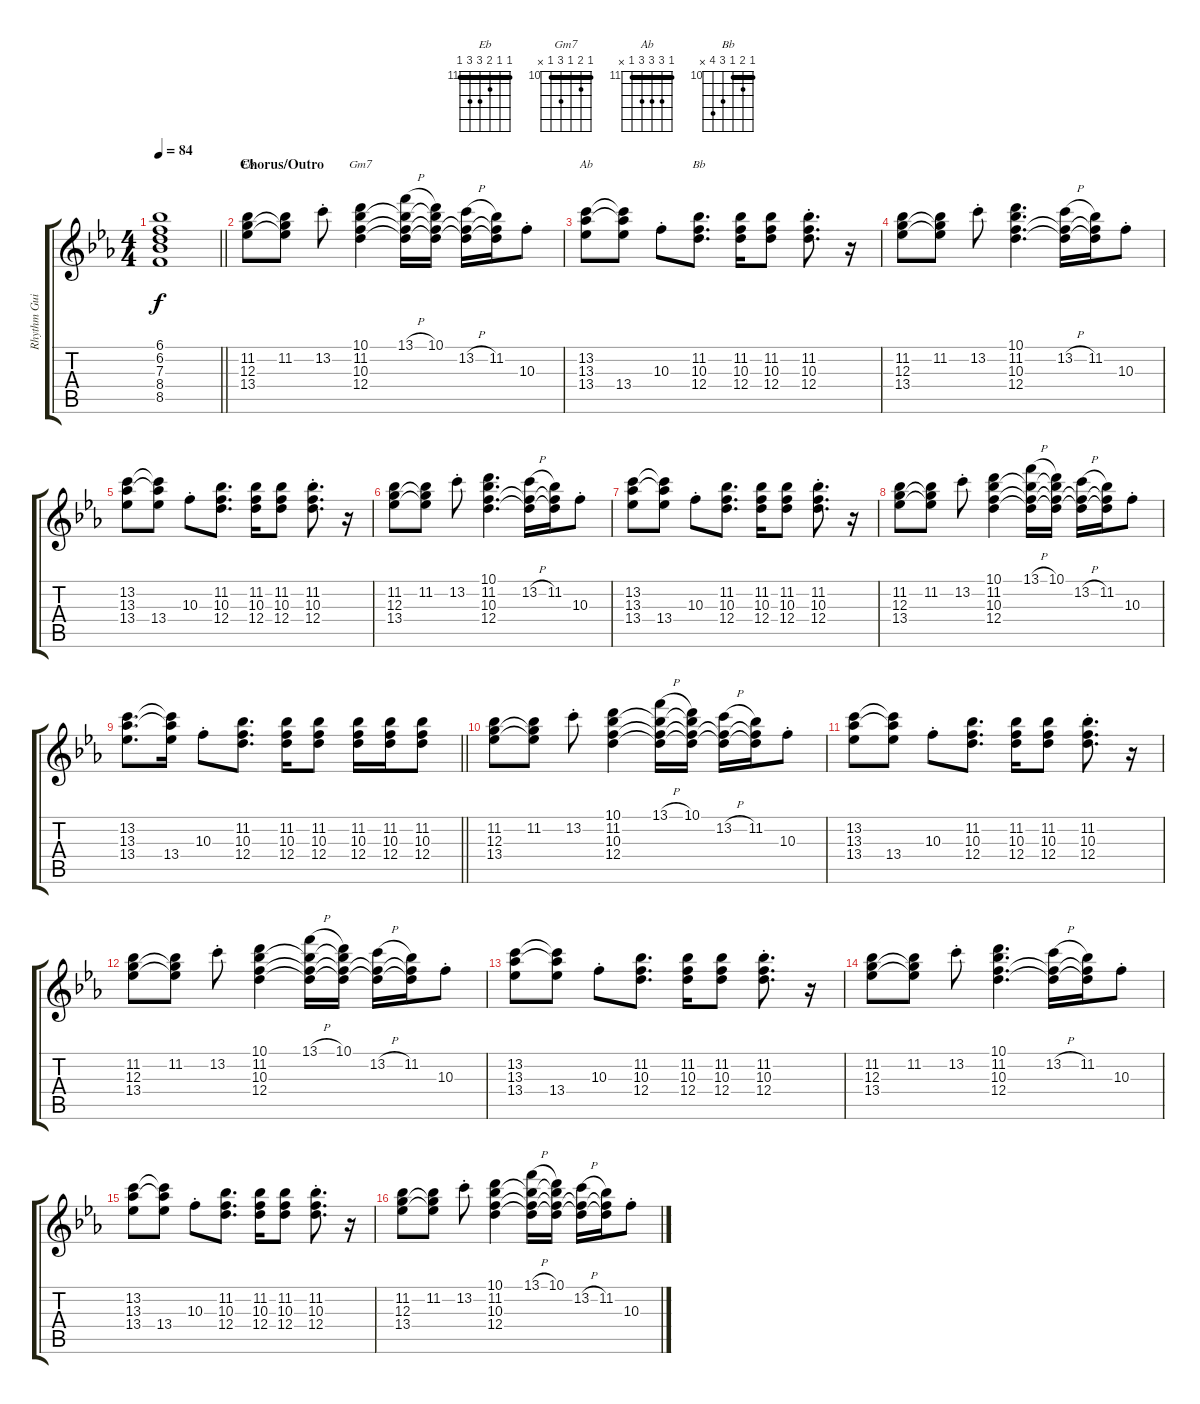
\track ("Rhythm Guitar 1" "Rhythm Gui") {instrument electricguitarjazz}
\staff {score tabs}
\tuning (E4 B3 G3 D3 A2 E2) {hide}
\chord ("Eb" 11 11 12 13 13 11) {firstfret 11 barre 11}
\chord ("Gm7" 10 11 10 12 10 x) {firstfret 10 barre 10}
\chord ("Ab" 11 13 13 13 11 x) {firstfret 11 barre 11}
\chord ("Bb" 10 11 10 12 13 x) {firstfret 10 barre 10}
\ts (4 4)
\tempo 84
\clef g2
\barLineRight lightlight
\ks eb
(6.1 6.2 7.3 8.4 8.5).1{dy f} |
\section ("" "Chorus/Outro")
(11.2 12.3 13.4).8{ch "Eb"} (11.2 12.3{t} 13.4{t}).8 13.2{st}.8 (10.1 11.2 10.3 12.4).4{ch "Gm7"} (13.1{h} 11.2{t} 10.3{t} 12.4{t}).16 (10.1 11.2{t} 10.3{t} 12.4{t}).16 (13.2{h} 10.3{t} 12.4{t}).16 (11.2 10.3{t} 12.4{t}).16 10.3{st}.8 |
(13.2 13.3 13.4).8{ch "Ab"} (13.2{t} 13.3{t} 13.4).8 10.3{st}.8 (11.2 10.3 12.4).8{d ch "Bb"} (11.2 10.3 12.4).16 (11.2 10.3 12.4).8 (11.2{st} 10.3{st} 12.4{st}).8{d} r.16 |
(11.2 12.3 13.4).8 (11.2 12.3{t} 13.4{t}).8 13.2{st}.8 (10.1 11.2 10.3 12.4).4{d} (13.2{h} 10.3{t} 12.4{t}).16 (11.2 10.3{t} 12.4{t}).16 10.3{st}.8 |
(13.2 13.3 13.4).8 (13.2{t} 13.3{t} 13.4).8 10.3{st}.8 (11.2 10.3 12.4).8{d} (11.2 10.3 12.4).16 (11.2 10.3 12.4).8 (11.2{st} 10.3{st} 12.4{st}).8{d} r.16 |
(11.2 12.3 13.4).8 (11.2 12.3{t} 13.4{t}).8 13.2{st}.8 (10.1 11.2 10.3 12.4).4{d} (13.2{h} 10.3{t} 12.4{t}).16 (11.2 10.3{t} 12.4{t}).16 10.3{st}.8 |
(13.2 13.3 13.4).8 (13.2{t} 13.3{t} 13.4).8 10.3{st}.8 (11.2 10.3 12.4).8{d} (11.2 10.3 12.4).16 (11.2 10.3 12.4).8 (11.2{st} 10.3{st} 12.4{st}).8{d} r.16 |
(11.2 12.3 13.4).8 (11.2 12.3{t} 13.4{t}).8 13.2{st}.8 (10.1 11.2 10.3 12.4).4 (13.1{h} 11.2{t} 10.3{t} 12.4{t}).16 (10.1 11.2{t} 10.3{t} 12.4{t}).16 (13.2{h} 10.3{t} 12.4{t}).16 (11.2 10.3{t} 12.4{t}).16 10.3{st}.8 |
\barLineRight lightlight
(13.2 13.3 13.4).8{d} (13.2{t} 13.3{t} 13.4).16 10.3{st}.8 (11.2 10.3 12.4).8{d} (11.2 10.3 12.4).16 (11.2 10.3 12.4).8 (11.2 10.3 12.4).16 (11.2 10.3 12.4).16 (11.2 10.3 12.4).8 |
(11.2 12.3 13.4).8 (11.2 12.3{t} 13.4{t}).8 13.2{st}.8 (10.1 11.2 10.3 12.4).4 (13.1{h} 11.2{t} 10.3{t} 12.4{t}).16 (10.1 11.2{t} 10.3{t} 12.4{t}).16 (13.2{h} 10.3{t} 12.4{t}).16 (11.2 10.3{t} 12.4{t}).16 10.3{st}.8 |
(13.2 13.3 13.4).8 (13.2{t} 13.3{t} 13.4).8 10.3{st}.8 (11.2 10.3 12.4).8{d} (11.2 10.3 12.4).16 (11.2 10.3 12.4).8 (11.2{st} 10.3{st} 12.4{st}).8{d} r.16 |
(11.2 12.3 13.4).8 (11.2 12.3{t} 13.4{t}).8 13.2{st}.8 (10.1 11.2 10.3 12.4).4 (13.1{h} 11.2{t} 10.3{t} 12.4{t}).16 (10.1 11.2{t} 10.3{t} 12.4{t}).16 (13.2{h} 10.3{t} 12.4{t}).16 (11.2 10.3{t} 12.4{t}).16 10.3{st}.8 |
(13.2 13.3 13.4).8 (13.2{t} 13.3{t} 13.4).8 10.3{st}.8 (11.2 10.3 12.4).8{d} (11.2 10.3 12.4).16 (11.2 10.3 12.4).8 (11.2{st} 10.3{st} 12.4{st}).8{d} r.16 |
(11.2 12.3 13.4).8 (11.2 12.3{t} 13.4{t}).8 13.2{st}.8 (10.1 11.2 10.3 12.4).4{d} (13.2{h} 10.3{t} 12.4{t}).16 (11.2 10.3{t} 12.4{t}).16 10.3{st}.8 |
(13.2 13.3 13.4).8 (13.2{t} 13.3{t} 13.4).8 10.3{st}.8 (11.2 10.3 12.4).8{d} (11.2 10.3 12.4).16 (11.2 10.3 12.4).8 (11.2{st} 10.3{st} 12.4{st}).8{d} r.16 |
(11.2 12.3 13.4).8 (11.2 12.3{t} 13.4{t}).8 13.2{st}.8 (10.1 11.2 10.3 12.4).4 (13.1{h} 11.2{t} 10.3{t} 12.4{t}).16 (10.1 11.2{t} 10.3{t} 12.4{t}).16 (13.2{h} 10.3{t} 12.4{t}).16 (11.2 10.3{t} 12.4{t}).16 10.3{st}.8
